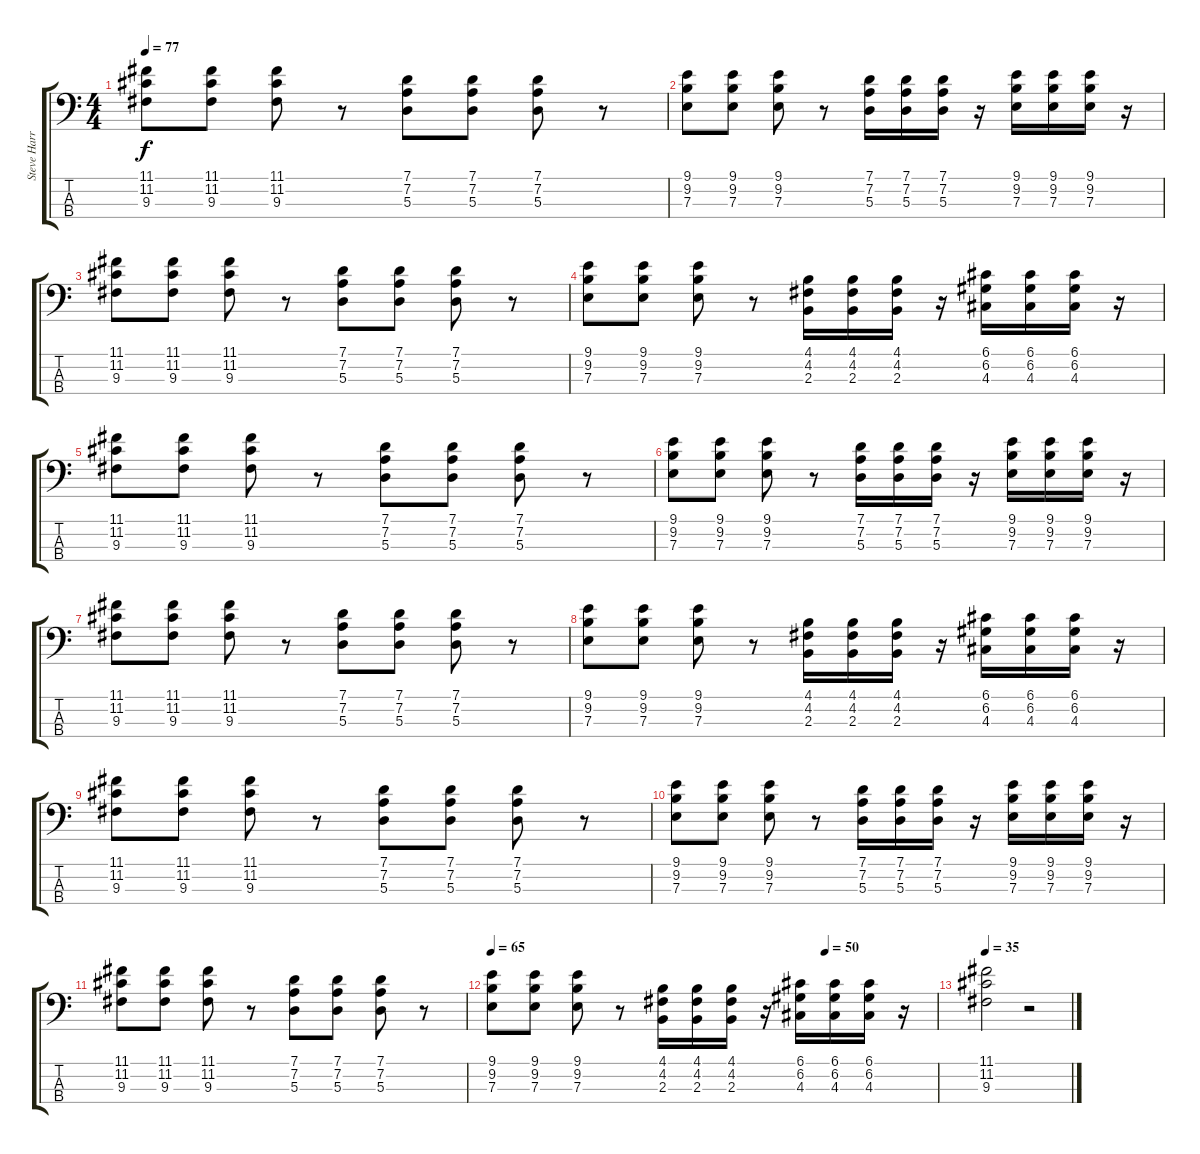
\track ("Steve Harris" "Steve Harr") {instrument slapbass2}
\staff {score tabs}
\tuning (G2 D2 A1 E1) {hide}
\ts (4 4)
\tempo 77
\clef f4
\ks c
(11.1 11.2 9.3).8{dy f} (11.1 11.2 9.3).8 (11.1 11.2 9.3).8 r.8 (7.1 7.2 5.3).8 (7.1 7.2 5.3).8 (7.1 7.2 5.3).8 r.8 |
(9.1 9.2 7.3).8 (9.1 9.2 7.3).8 (9.1 9.2 7.3).8 r.8 (7.1 7.2 5.3).16 (7.1 7.2 5.3).16 (7.1 7.2 5.3).16 r.16 (9.1 9.2 7.3).16 (9.1 9.2 7.3).16 (9.1 9.2 7.3).16 r.16 |
(11.1 11.2 9.3).8 (11.1 11.2 9.3).8 (11.1 11.2 9.3).8 r.8 (7.1 7.2 5.3).8 (7.1 7.2 5.3).8 (7.1 7.2 5.3).8 r.8 |
(9.1 9.2 7.3).8 (9.1 9.2 7.3).8 (9.1 9.2 7.3).8 r.8 (4.1 4.2 2.3).16 (4.1 4.2 2.3).16 (4.1 4.2 2.3).16 r.16 (6.1 6.2 4.3).16 (6.1 6.2 4.3).16 (6.1 6.2 4.3).16 r.16 |
(11.1 11.2 9.3).8 (11.1 11.2 9.3).8 (11.1 11.2 9.3).8 r.8 (7.1 7.2 5.3).8 (7.1 7.2 5.3).8 (7.1 7.2 5.3).8 r.8 |
(9.1 9.2 7.3).8 (9.1 9.2 7.3).8 (9.1 9.2 7.3).8 r.8 (7.1 7.2 5.3).16 (7.1 7.2 5.3).16 (7.1 7.2 5.3).16 r.16 (9.1 9.2 7.3).16 (9.1 9.2 7.3).16 (9.1 9.2 7.3).16 r.16 |
(11.1 11.2 9.3).8 (11.1 11.2 9.3).8 (11.1 11.2 9.3).8 r.8 (7.1 7.2 5.3).8 (7.1 7.2 5.3).8 (7.1 7.2 5.3).8 r.8 |
(9.1 9.2 7.3).8 (9.1 9.2 7.3).8 (9.1 9.2 7.3).8 r.8 (4.1 4.2 2.3).16 (4.1 4.2 2.3).16 (4.1 4.2 2.3).16 r.16 (6.1 6.2 4.3).16 (6.1 6.2 4.3).16 (6.1 6.2 4.3).16 r.16 |
(11.1 11.2 9.3).8 (11.1 11.2 9.3).8 (11.1 11.2 9.3).8 r.8 (7.1 7.2 5.3).8 (7.1 7.2 5.3).8 (7.1 7.2 5.3).8 r.8 |
(9.1 9.2 7.3).8 (9.1 9.2 7.3).8 (9.1 9.2 7.3).8 r.8 (7.1 7.2 5.3).16 (7.1 7.2 5.3).16 (7.1 7.2 5.3).16 r.16 (9.1 9.2 7.3).16 (9.1 9.2 7.3).16 (9.1 9.2 7.3).16 r.16 |
(11.1 11.2 9.3).8 (11.1 11.2 9.3).8 (11.1 11.2 9.3).8 r.8 (7.1 7.2 5.3).8 (7.1 7.2 5.3).8 (7.1 7.2 5.3).8 r.8 |
\tempo 65
\tempo (50 0.75)
(9.1 9.2 7.3).8 (9.1 9.2 7.3).8 (9.1 9.2 7.3).8 r.8 (4.1 4.2 2.3).16 (4.1 4.2 2.3).16 (4.1 4.2 2.3).16 r.16 (6.1 6.2 4.3).16 (6.1 6.2 4.3).16 (6.1 6.2 4.3).16 r.16 |
\tempo 35
(11.1 11.2 9.3).2 r.2
